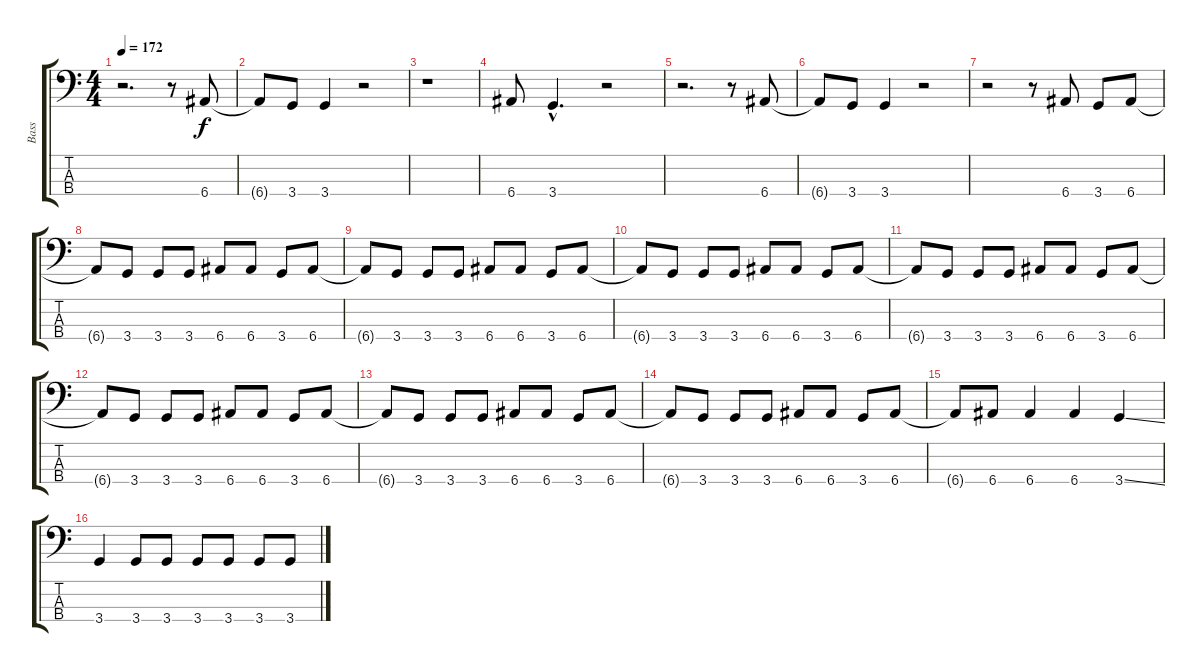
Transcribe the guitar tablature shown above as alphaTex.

\track ("Bass" "Bass") {instrument electricbassfinger}
\staff {score tabs}
\tuning (G2 D2 A1 E1) {hide}
\ts (4 4)
\tempo 172
\clef f4
\ks c
r.2{d dy f} r.8 6.4.8 |
6.4{t}.8 3.4.8 3.4.4 r.2 |
r.1 |
6.4.8 3.4{hac}.4{d} r.2 |
r.2{d} r.8 6.4.8 |
6.4{t}.8 3.4.8 3.4.4 r.2 |
r.2 r.8 6.4.8 3.4.8 6.4.8 |
6.4{t}.8 3.4.8 3.4.8 3.4.8 6.4.8 6.4.8 3.4.8 6.4.8 |
6.4{t}.8 3.4.8 3.4.8 3.4.8 6.4.8 6.4.8 3.4.8 6.4.8 |
6.4{t}.8 3.4.8 3.4.8 3.4.8 6.4.8 6.4.8 3.4.8 6.4.8 |
6.4{t}.8 3.4.8 3.4.8 3.4.8 6.4.8 6.4.8 3.4.8 6.4.8 |
6.4{t}.8 3.4.8 3.4.8 3.4.8 6.4.8 6.4.8 3.4.8 6.4.8 |
6.4{t}.8 3.4.8 3.4.8 3.4.8 6.4.8 6.4.8 3.4.8 6.4.8 |
6.4{t}.8 3.4.8 3.4.8 3.4.8 6.4.8 6.4.8 3.4.8 6.4.8 |
6.4{t}.8 6.4.8 6.4.4 6.4.4 3.4{ss}.4 |
3.4.4 3.4.8 3.4.8 3.4.8 3.4.8 3.4.8 3.4.8
